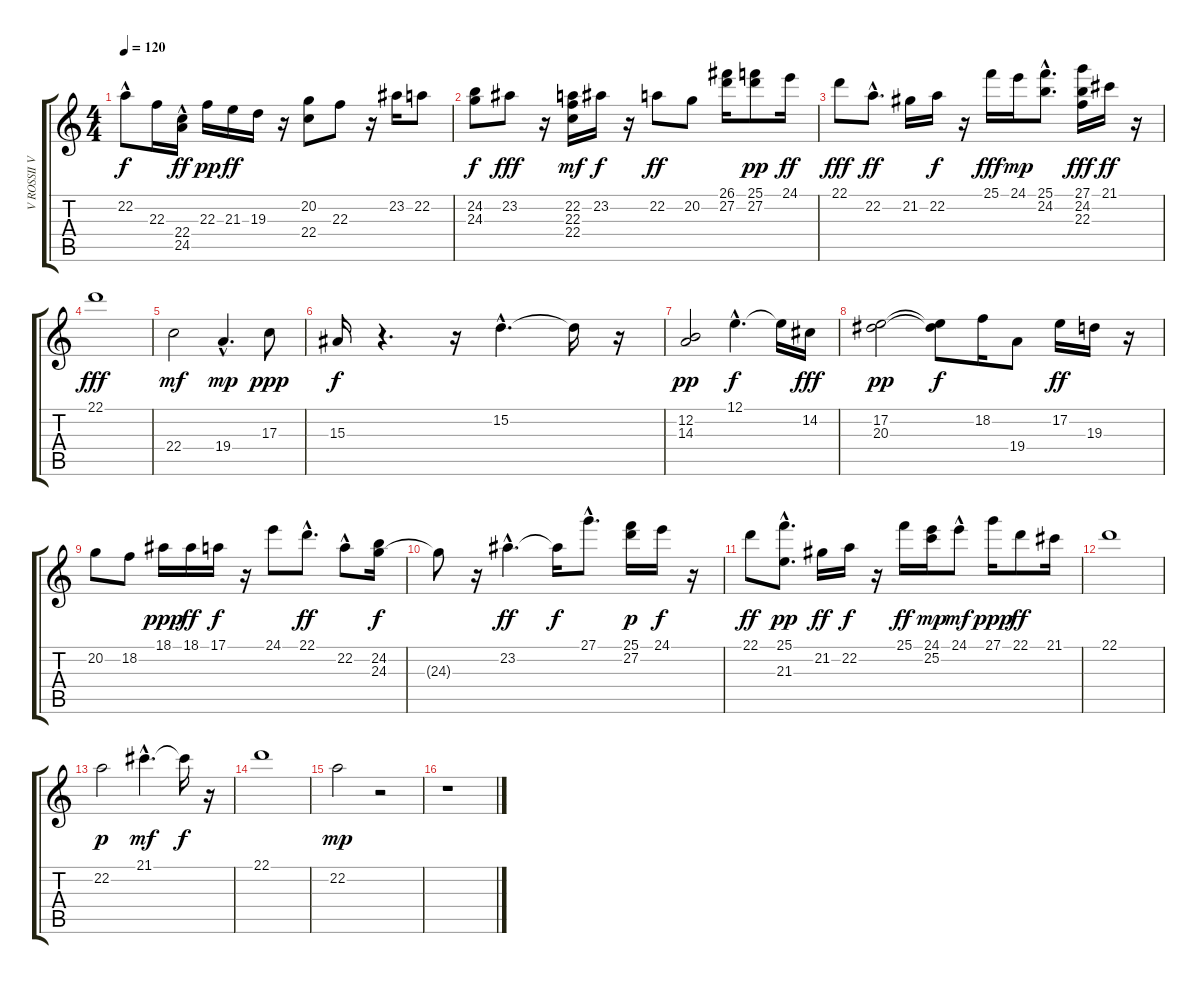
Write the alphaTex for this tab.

\track ("V ROSSII VECHERA     " "V ROSSII V") {instrument honkytonkpiano}
\staff {score tabs}
\tuning (E4 B3 G3 D3 A2 E2) {hide}
\ts (4 4)
\tempo 120
\clef g2
\ks c
22.2{hac t}.8{dy f} 22.3.16 (22.4 24.5{hac}).16{dy ff} 22.3.16{dy pp} 21.3.16{dy ff} 19.3.16 r.16 (20.2 22.4).8 22.3.8 r.16 23.2.16 22.2.8 |
(24.2 24.3).8{dy f} 23.2.8{dy fff} r.16 (22.2 22.3 22.4).16{dy mf} 23.2.16{dy f} r.16 22.2.8{dy ff} 20.2.8 (26.1 27.2).16 (25.1 27.2).8{dy pp} 24.1.16{dy ff} |
22.1.8{dy fff} 22.2{hac}.8{d dy ff} 21.2.16 22.2.16{dy f} r.16 25.1.16{dy fff} 24.1.16{dy mp} (25.1 24.2{hac}).8{d} (27.1 24.2 22.3).16{dy fff} 21.1.16{dy ff} r.16 |
22.1.1{dy fff} |
22.4.2{dy mf} 19.4{hac}.4{d dy mp} 17.3.8{dy ppp} |
15.3.16{dy f} r.4{d} r.16 15.2{hac}.4{d} 15.2{t}.16 r.16 |
(12.2 14.3).2{dy pp} 12.1{hac}.4{d dy f} 12.1{t}.16 14.2.16{dy fff} |
(17.2 20.3).2{dy pp} (17.2{t} 20.3{t}).8{dy f} 18.2.16 19.4.8 17.2.16{dy ff} 19.3.16 r.16 |
20.2.8 18.2.8 18.1.16{dy ppp} 18.1.16{dy ff} 17.1.16{dy f} r.16 24.1.8 22.1{hac}.8{d dy ff} 22.2{hac}.8 (24.2 24.3).16{dy f} |
24.3{t}.8 r.16 23.2{hac}.4{d dy ff} 23.2{t}.16{dy f} 27.1{hac}.8{d} (25.1 27.2).16{dy p} 24.1.16{dy f} r.16 |
22.1.8{dy ff} (25.1 21.3{hac}).8{d dy pp} 21.2.16{dy ff} 22.2.16{dy f} r.16 25.1.16{dy ff} (24.1 25.2).16{dy mp} 24.1{hac}.8{dy mf} 27.1.16{dy ppp} 22.1.8{dy ff} 21.1.16 |
22.1.1 |
22.2.2{dy p} 21.1{hac}.4{d dy mf} 21.1{t}.16{dy f} r.16 |
22.1.1 |
22.2.2{dy mp} r.2 |
r.1
